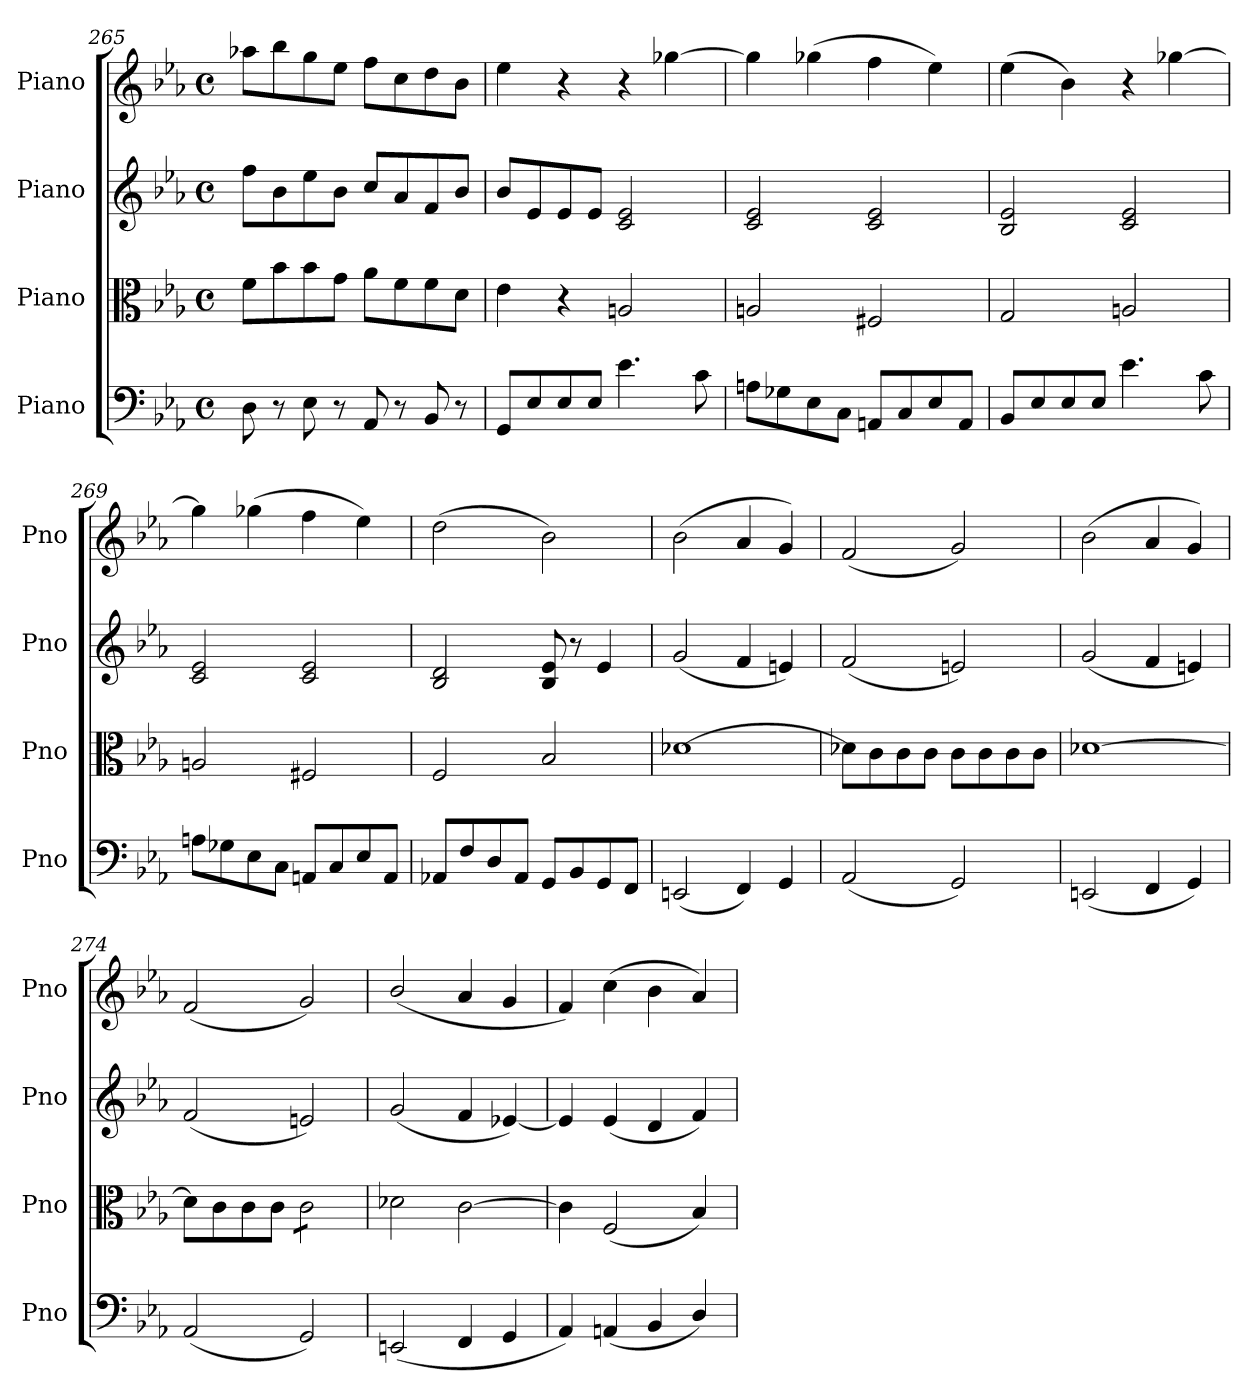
**kern	**kern	**kern	**kern
*part4	*part3	*part2	*part1
*staff4	*staff3	*staff2	*staff1
*I"Piano	*I"Piano	*I"Piano	*I"Piano
*I'Pno	*I'Pno	*I'Pno	*I'Pno
*clefF4	*clefC3	*clefG2	*clefG2
*k[b-e-a-]	*k[b-e-a-]	*k[b-e-a-]	*k[b-e-a-]
*M4/4	*M4/4	*M4/4	*M4/4
*met(c)	*met(c)	*met(c)	*met(c)
=265	=265	=265	=265
8D\	8f\L	8ff\L	8aa-X\L
8r	8b-\	8b-\	8bb-\
8E-\	8b-\	8ee-\	8gg\
8r	8g\J	8b-\J	8ee-\J
8AA-/	8a-\L	8cc/L	8ff\L
8r	8f\	8a-/	8cc\
8BB-/	8f\	8f/	8dd\
8r	8d\J	8b-/J	8b-\J
=266	=266	=266	=266
8GG/L	4e-\	8b-/L	4ee-\
8E-/	.	8e-/	.
8E-/	4r	8e-/	4r
8E-/J	.	8e-/J	.
4.e-\	2An/	2c/ 2e-/	4r
.	.	.	[4gg-X\
8c\	.	.	.
=267	=267	=267	=267
8An\L	2An/	2c/ 2e-/	4gg-\]
8G-X\	.	.	.
8E-\	.	.	(4gg-X\
8C\J	.	.	.
8AAn/L	2F#X/	2c/ 2e-/	4ff\
8C/	.	.	.
8E-/	.	.	4ee-\)
8AA/J	.	.	.
=268	=268	=268	=268
8BB-/L	2G/	2B-/ 2e-/	(4ee-\
8E-/	.	.	.
8E-/	.	.	4b-\)
8E-/J	.	.	.
4.e-\	2An/	2c/ 2e-/	4r
.	.	.	[4gg-X\
8c\	.	.	.
=269	=269	=269	=269
8An\L	2An/	2c/ 2e-/	4gg-\]
8G-X\	.	.	.
8E-\	.	.	(4gg-X\
8C\J	.	.	.
8AAn/L	2F#X/	2c/ 2e-/	4ff\
8C/	.	.	.
8E-/	.	.	4ee-\)
8AA/J	.	.	.
=270	=270	=270	=270
8AA-X/L	2F/	2B-/ 2d/	(2dd\
8F/	.	.	.
8D/	.	.	.
8AA-/J	.	.	.
8GG/L	2B-/	8B-/ 8e-/	2b-\)
8BB-/	.	8r	.
8GG/	.	4e-/	.
8FF/J	.	.	.
=271	=271	=271	=271
(2EEn/	[1d-X	(2g/	(2b-\
4FF/)	.	4f/	4a-/
4GG/	.	4en/)	4g/)
!!LO:LB:g=z
=272	=272	=272	=272
(2AA-/	8d-X\L]	(2f/	(2f/
.	8c\	.	.
.	8c\	.	.
.	8c\J	.	.
2GG/)	8c\L	2en/)	2g/)
.	8c\	.	.
.	8c\	.	.
.	8c\J	.	.
=273	=273	=273	=273
(2EEn/	[1d-X	(2g/	(2b-\
4FF/	.	4f/	4a-/
4GG/)	.	4en/)	4g/)
=274	=274	=274	=274
(2AA-/	8d-\L]	(2f/	(2f/
.	8c\	.	.
.	8c\	.	.
.	8c\J	.	.
*	*tremolo	*	*
2GG/)	8c\L	2en/)	2g/)
.	8c\	.	.
.	8c\	.	.
.	8c\J	.	.
*	*Xtremolo	*	*
=275	=275	=275	=275
(2EEn/	2d-X\	(2g/	(2b-/
4FF/	[2c\	4f/	4a-/
4GG/	.	[4e-X/)	4g/
=276	=276	=276	=276
4AA-/)	4c\]	4e-/]	4f/)
(4AAn/	(2F/	(4e-/	(4cc\
4BB-/	.	4d/	4b-\
4D/)	4B-/)	4f/)	4a-/)
=	=	=	=
*-	*-	*-	*-
